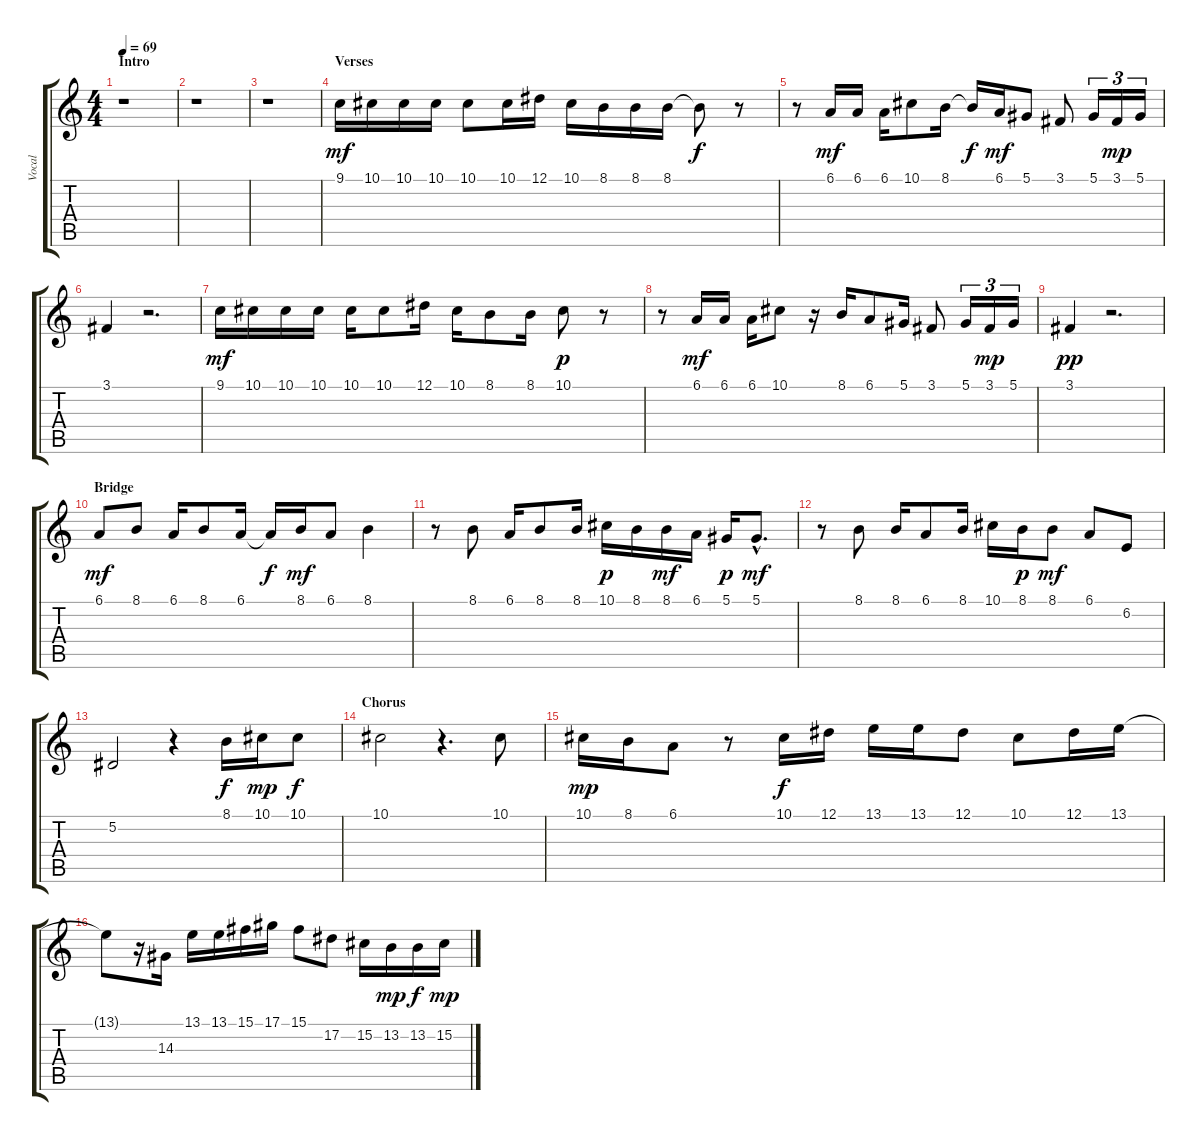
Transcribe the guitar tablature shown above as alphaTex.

\track ("Vocal" "Vocal") {instrument flute}
\staff {score tabs}
\tuning (Eb4 Bb3 Gb3 Db3 Ab2 Eb2) {hide}
\ts (4 4)
\section ("" "Intro")
\tempo 69
\clef g2
\ks c
r.1{dy mf instrument flute} |
r.1 |
r.1 |
\section ("" "Verses")
9.1.16 10.1.16 10.1.16 10.1.16 10.1.8 10.1.16 12.1.16 10.1.16 8.1.16 8.1.16 8.1.16 8.1{t}.8{dy f} r.8 |
r.8 6.1.16{dy mf} 6.1.16 6.1.16 10.1.8 8.1.16 8.1{t}.16{dy f} 6.1.16{dy mf} 5.1.8 3.1.8 5.1.16{tu (3 2)} 3.1.16{tu (3 2) dy mp} 5.1.16{tu (3 2)} |
3.1.4 r.2{d} |
9.1.16{dy mf} 10.1.16 10.1.16 10.1.16 10.1.16 10.1.8 12.1.16 10.1.16 8.1.8 8.1.16 10.1.8{dy p} r.8 |
r.8 6.1.16{dy mf} 6.1.16 6.1.16 10.1.8 r.16 8.1.16 6.1.8 5.1.16 3.1.8 5.1.16{tu (3 2)} 3.1.16{tu (3 2) dy mp} 5.1.16{tu (3 2)} |
3.1.4{dy pp} r.2{d} |
\section ("" "Bridge")
6.1.8{dy mf} 8.1.8 6.1.16 8.1.8 6.1.16 6.1{t}.16{dy f} 8.1.16{dy mf} 6.1.8 8.1.4 |
r.8 8.1.8 6.1.16 8.1.8 8.1.16 10.1.16{dy p} 8.1.16 8.1.16{dy mf} 6.1.16 5.1.16{dy p} 5.1{hac}.8{d dy mf} |
r.8 8.1.8 8.1.16 6.1.8 8.1.16 10.1.16 8.1.16{dy p} 8.1.8{dy mf} 6.1.8 6.2.8 |
5.2.2 r.4 8.1.16{dy f} 10.1.16{dy mp} 10.1.8{dy f} |
\section ("" "Chorus")
10.1.2 r.4{d} 10.1.8 |
10.1.16{dy mp} 8.1.16 6.1.8 r.8 10.1.16{dy f} 12.1.16 13.1.16 13.1.16 12.1.8 10.1.8 12.1.16 13.1.16 |
13.1{t}.8 r.16 14.3.16 13.1.16 13.1.16 15.1.16 17.1.16 15.1.8 17.2.8 15.2.16 13.2.16{dy mp} 13.2.16{dy f} 15.2.16{dy mp}
